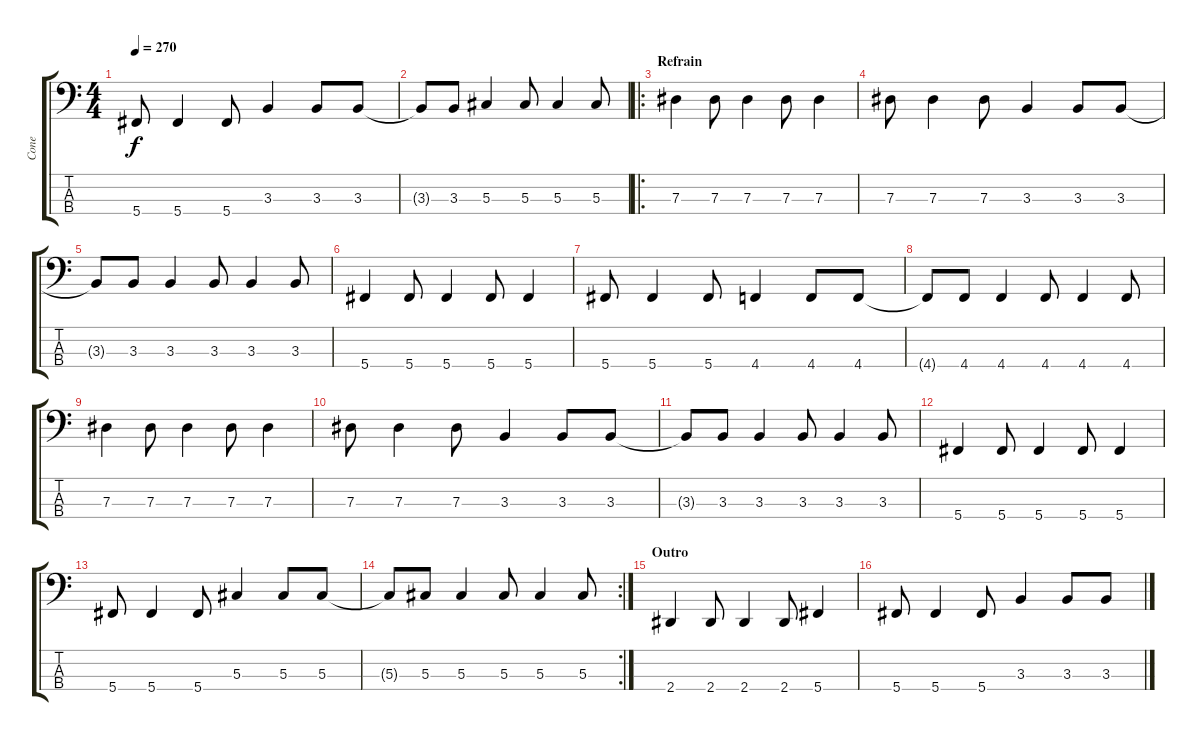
\track ("Cone" "Cone") {instrument electricbasspick}
\staff {score tabs}
\tuning (Gb2 Db2 Ab1 Db1) {hide}
\ts (4 4)
\tempo 270
\clef f4
\ks c
5.4.8{dy f} 5.4.4 5.4.8 3.3.4 3.3.8 3.3.8 |
3.3{t}.8 3.3.8 5.3.4 5.3.8 5.3.4 5.3.8 |
\ro
\section ("" "Refrain")
7.3.4 7.3.8 7.3.4 7.3.8 7.3.4 |
7.3.8 7.3.4 7.3.8 3.3.4 3.3.8 3.3.8 |
3.3{t}.8 3.3.8 3.3.4 3.3.8 3.3.4 3.3.8 |
5.4.4 5.4.8 5.4.4 5.4.8 5.4.4 |
5.4.8 5.4.4 5.4.8 4.4.4 4.4.8 4.4.8 |
4.4{t}.8 4.4.8 4.4.4 4.4.8 4.4.4 4.4.8 |
7.3.4 7.3.8 7.3.4 7.3.8 7.3.4 |
7.3.8 7.3.4 7.3.8 3.3.4 3.3.8 3.3.8 |
3.3{t}.8 3.3.8 3.3.4 3.3.8 3.3.4 3.3.8 |
5.4.4 5.4.8 5.4.4 5.4.8 5.4.4 |
5.4.8 5.4.4 5.4.8 5.3.4 5.3.8 5.3.8 |
\rc 2
5.3{t}.8 5.3.8 5.3.4 5.3.8 5.3.4 5.3.8 |
\section ("" "Outro")
2.4.4 2.4.8 2.4.4 2.4.8 5.4.4 |
5.4.8 5.4.4 5.4.8 3.3.4 3.3.8 3.3.8
